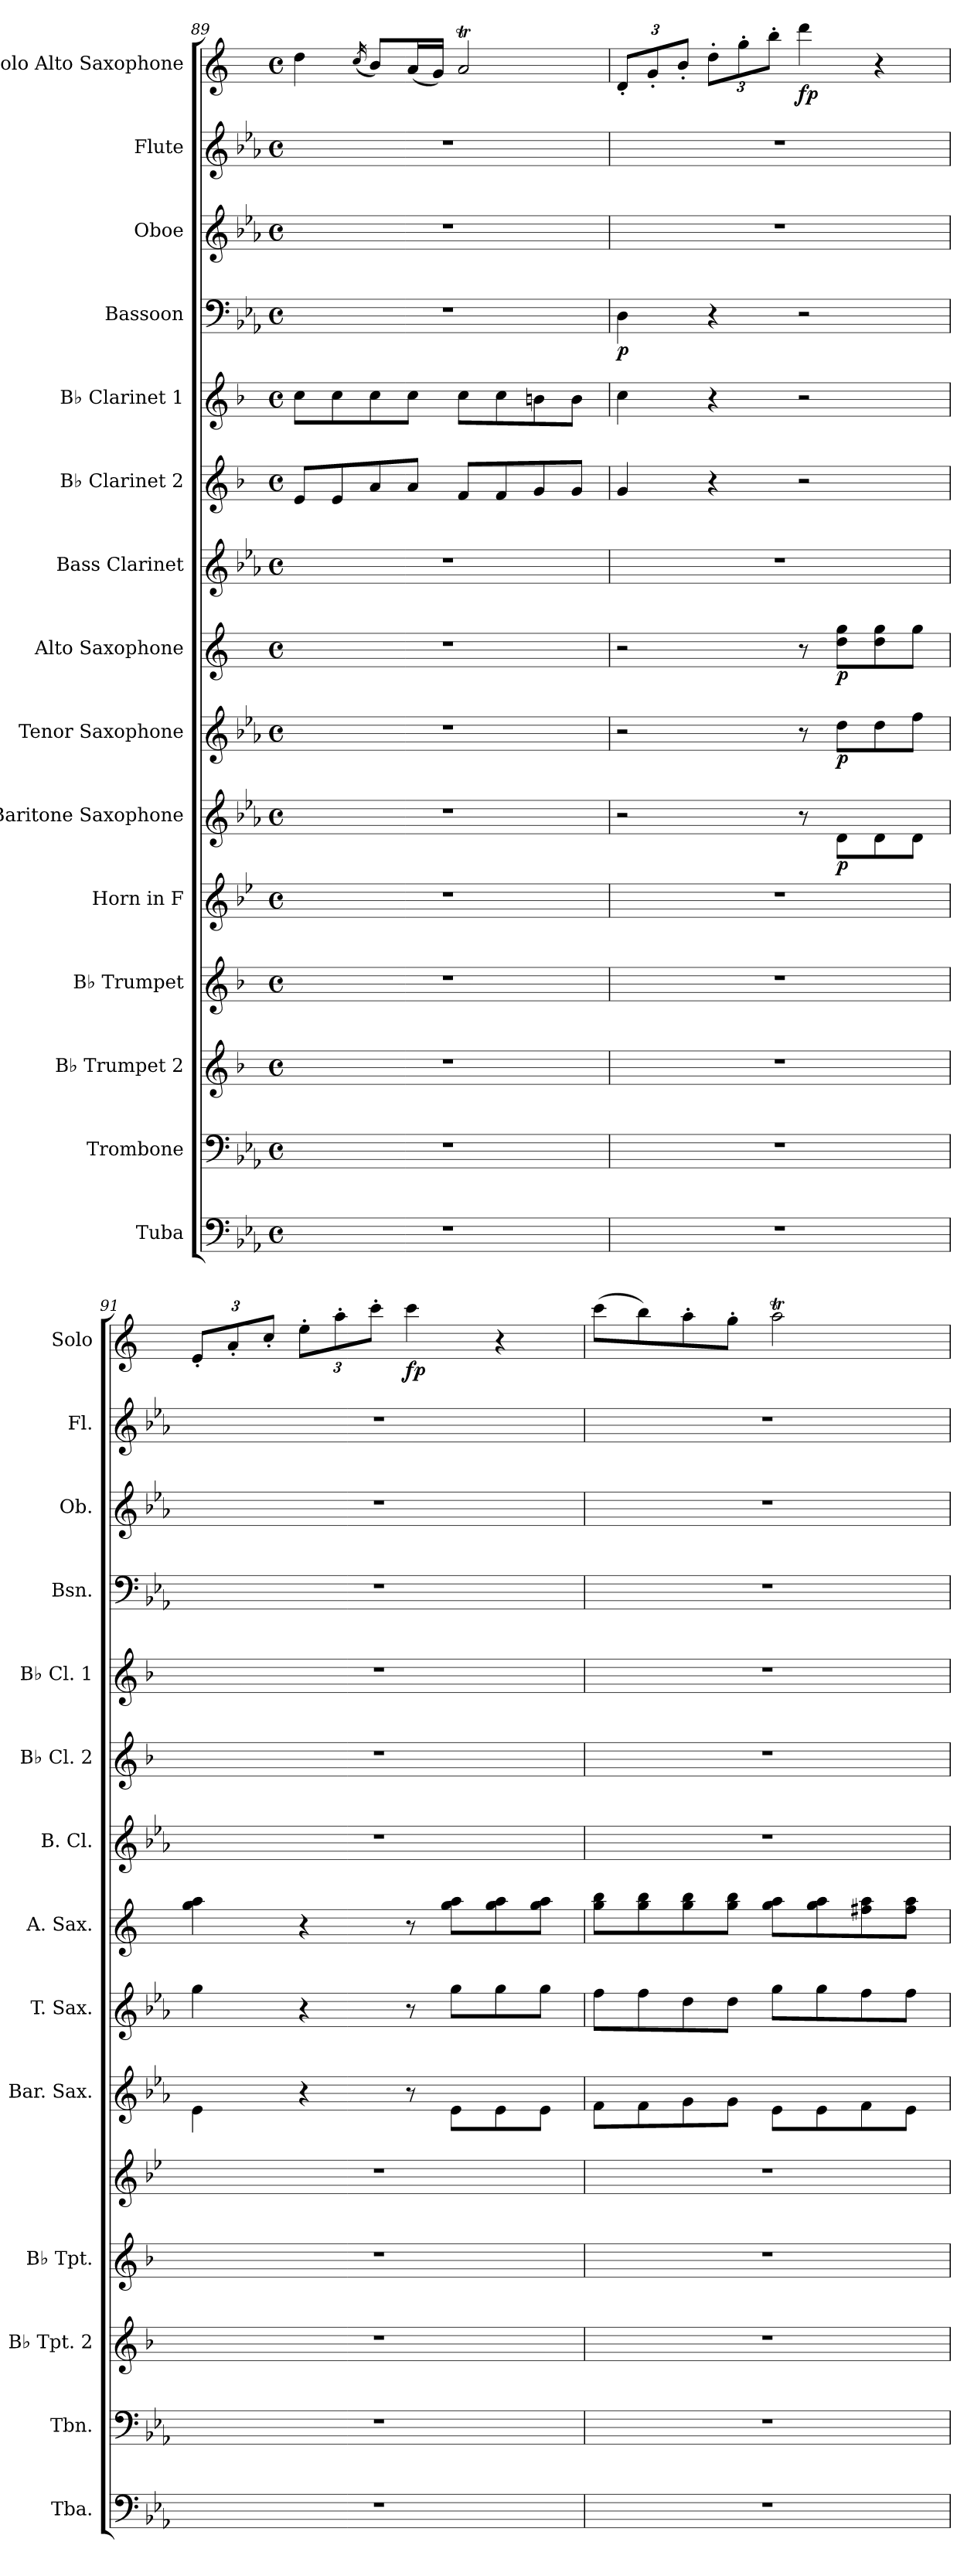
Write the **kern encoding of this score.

**kern	**kern	**kern	**kern	**kern	**kern	**dynam	**kern	**dynam	**kern	**dynam	**kern	**kern	**kern	**kern	**dynam	**kern	**kern	**kern	**dynam
*part15	*part14	*part13	*part12	*part11	*part10	*part10	*part9	*part9	*part8	*part8	*part7	*part6	*part5	*part4	*part4	*part3	*part2	*part1	*part1
*staff15	*staff14	*staff13	*staff12	*staff11	*staff10	*staff10	*staff9	*staff9	*staff8	*staff8	*staff7	*staff6	*staff5	*staff4	*staff4	*staff3	*staff2	*staff1	*staff1
*I"Tuba	*I"Trombone	*I"B♭ Trumpet 2	*I"B♭ Trumpet	*I"Horn in F	*I"Baritone Saxophone	*	*I"Tenor Saxophone	*	*I"Alto Saxophone	*	*I"Bass Clarinet	*I"B♭ Clarinet 2	*I"B♭ Clarinet 1	*I"Bassoon	*	*I"Oboe	*I"Flute	*I"Solo Alto Saxophone	*
*I'Tba.	*I'Tbn.	*I'B♭ Tpt. 2	*I'B♭ Tpt.	*	*I'Bar. Sax.	*	*I'T. Sax.	*	*I'A. Sax.	*	*I'B. Cl.	*I'B♭ Cl. 2	*I'B♭ Cl. 1	*I'Bsn.	*	*I'Ob.	*I'Fl.	*I'Solo	*
*clefF4	*clefF4	*clefG2	*clefG2	*clefG2	*clefG2	*	*clefG2	*	*clefG2	*	*clefG2	*clefG2	*clefG2	*clefF4	*	*clefG2	*clefG2	*clefG2	*
*	*	*ITrd1c2	*ITrd1c2	*ITrd4c7	*ITrd12c21	*	*ITrd8c14	*	*ITrd5c9	*	*ITrd8c14	*ITrd1c2	*ITrd1c2	*	*	*	*	*ITrd5c9	*
*k[b-e-a-]	*k[b-e-a-]	*k[b-e-a-]	*k[b-e-a-]	*k[b-e-a-]	*k[b-e-a-]	*	*k[b-e-a-]	*	*k[b-e-a-]	*	*k[b-e-a-]	*k[b-e-a-]	*k[b-e-a-]	*k[b-e-a-]	*	*k[b-e-a-]	*k[b-e-a-]	*k[b-e-a-]	*
*M4/4	*M4/4	*M4/4	*M4/4	*M4/4	*M4/4	*	*M4/4	*	*M4/4	*	*M4/4	*M4/4	*M4/4	*M4/4	*	*M4/4	*M4/4	*M4/4	*
*met(c)	*met(c)	*met(c)	*met(c)	*met(c)	*met(c)	*	*met(c)	*	*met(c)	*	*met(c)	*met(c)	*met(c)	*met(c)	*	*met(c)	*met(c)	*met(c)	*
=89	=89	=89	=89	=89	=89	=89	=89	=89	=89	=89	=89	=89	=89	=89	=89	=89	=89	=89	=89
1r	1r	1r	1r	1r	1r	.	1r	.	1r	.	1r	8d/L	8b-\L	1r	.	1r	1r	4f\	.
.	.	.	.	.	.	.	.	.	.	.	.	8d/	8b-\	.	.	.	.	.	.
.	.	.	.	.	.	.	.	.	.	.	.	.	.	.	.	.	.	(<16qe-/	.
.	.	.	.	.	.	.	.	.	.	.	.	8g/	8b-\	.	.	.	.	8d/L)	.
.	.	.	.	.	.	.	.	.	.	.	.	8g/J	8b-\J	.	.	.	.	(<16c/L	.
.	.	.	.	.	.	.	.	.	.	.	.	.	.	.	.	.	.	16B-/JJ)	.
.	.	.	.	.	.	.	.	.	.	.	.	8e-/L	8b-\L	.	.	.	.	2cT/	.
.	.	.	.	.	.	.	.	.	.	.	.	8e-/	8b-\	.	.	.	.	.	.
.	.	.	.	.	.	.	.	.	.	.	.	8f/	8an\	.	.	.	.	.	.
.	.	.	.	.	.	.	.	.	.	.	.	8f/J	8a\J	.	.	.	.	.	.
!!LO:PB:g=z
=90	=90	=90	=90	=90	=90	=90	=90	=90	=90	=90	=90	=90	=90	=90	=90	=90	=90	=90	=90
*	*	*	*	*	*	*	*	*	*	*	*	*	*	*	*	*	*	*Xbrackettup	*
!	!	!	!	!	!	!	!	!	!	!	!	!	!	!	!LO:DY:b	!	!	!	!
1r	1r	1r	1r	1r	2r	.	2r	.	2r	.	1r	4f/	4b-\	4D\	p	1r	1r	12F'/L	.
.	.	.	.	.	.	.	.	.	.	.	.	.	.	.	.	.	.	12B-'/	.
.	.	.	.	.	.	.	.	.	.	.	.	.	.	.	.	.	.	12d'/J	.
.	.	.	.	.	.	.	.	.	.	.	.	4r	4r	4r	.	.	.	12f'\L	.
.	.	.	.	.	.	.	.	.	.	.	.	.	.	.	.	.	.	12b-'\	.
.	.	.	.	.	.	.	.	.	.	.	.	.	.	.	.	.	.	12dd'\J	.
!	!	!	!	!	!	!	!	!	!	!	!	!	!	!	!	!	!	!	!LO:DY:b
.	.	.	.	.	8r	.	8r	.	8r	.	.	2r	2r	2r	.	.	.	4ff\	fp
!	!	!	!	!	!	!LO:DY:b	!	!LO:DY:b	!	!LO:DY:b	!	!	!	!	!	!	!	!	!
.	.	.	.	.	8D\L	p	8d\L	p	8f\ 8b-\L	p	.	.	.	.	.	.	.	.	.
.	.	.	.	.	8D\	.	8d\	.	8f\ 8b-\	.	.	.	.	.	.	.	.	4r	.
.	.	.	.	.	8D\J	.	8f\J	.	8b-\J	.	.	.	.	.	.	.	.	.	.
=91	=91	=91	=91	=91	=91	=91	=91	=91	=91	=91	=91	=91	=91	=91	=91	=91	=91	=91	=91
1r	1r	1r	1r	1r	4E-\	.	4g\	.	4b-\ 4cc\	.	1r	1r	1r	1r	.	1r	1r	12G'/L	.
.	.	.	.	.	.	.	.	.	.	.	.	.	.	.	.	.	.	12c'/	.
.	.	.	.	.	.	.	.	.	.	.	.	.	.	.	.	.	.	12e-'/J	.
.	.	.	.	.	4r	.	4r	.	4r	.	.	.	.	.	.	.	.	12g'\L	.
.	.	.	.	.	.	.	.	.	.	.	.	.	.	.	.	.	.	12cc'\	.
.	.	.	.	.	.	.	.	.	.	.	.	.	.	.	.	.	.	12ee-'\J	.
!	!	!	!	!	!	!	!	!	!	!	!	!	!	!	!	!	!	!	!LO:DY:b
.	.	.	.	.	8r	.	8r	.	8r	.	.	.	.	.	.	.	.	4ee-\	fp
.	.	.	.	.	8E-\L	.	8g\L	.	8b-\ 8cc\L	.	.	.	.	.	.	.	.	.	.
.	.	.	.	.	8E-\	.	8g\	.	8b-\ 8cc\	.	.	.	.	.	.	.	.	4r	.
.	.	.	.	.	8E-\J	.	8g\J	.	8b-\ 8cc\J	.	.	.	.	.	.	.	.	.	.
=92	=92	=92	=92	=92	=92	=92	=92	=92	=92	=92	=92	=92	=92	=92	=92	=92	=92	=92	=92
1r	1r	1r	1r	1r	8F\L	.	8f\L	.	8b-\ 8dd\L	.	1r	1r	1r	1r	.	1r	1r	(>8ee-\L	.
.	.	.	.	.	8F\	.	8f\	.	8b-\ 8dd\	.	.	.	.	.	.	.	.	8dd\)	.
.	.	.	.	.	8G\	.	8d\	.	8b-\ 8dd\	.	.	.	.	.	.	.	.	8cc'\	.
.	.	.	.	.	8G\J	.	8d\J	.	8b-\ 8dd\J	.	.	.	.	.	.	.	.	8b-'\J	.
.	.	.	.	.	8E-\L	.	8g\L	.	8b-\ 8cc\L	.	.	.	.	.	.	.	.	2ccT\	.
.	.	.	.	.	8E-\	.	8g\	.	8b-\ 8cc\	.	.	.	.	.	.	.	.	.	.
.	.	.	.	.	8F\	.	8f\	.	8an\ 8cc\	.	.	.	.	.	.	.	.	.	.
.	.	.	.	.	8E-\J	.	8f\J	.	8a\ 8cc\J	.	.	.	.	.	.	.	.	.	.
=	=	=	=	=	=	=	=	=	=	=	=	=	=	=	=	=	=	=	=
*-	*-	*-	*-	*-	*-	*-	*-	*-	*-	*-	*-	*-	*-	*-	*-	*-	*-	*-	*-
